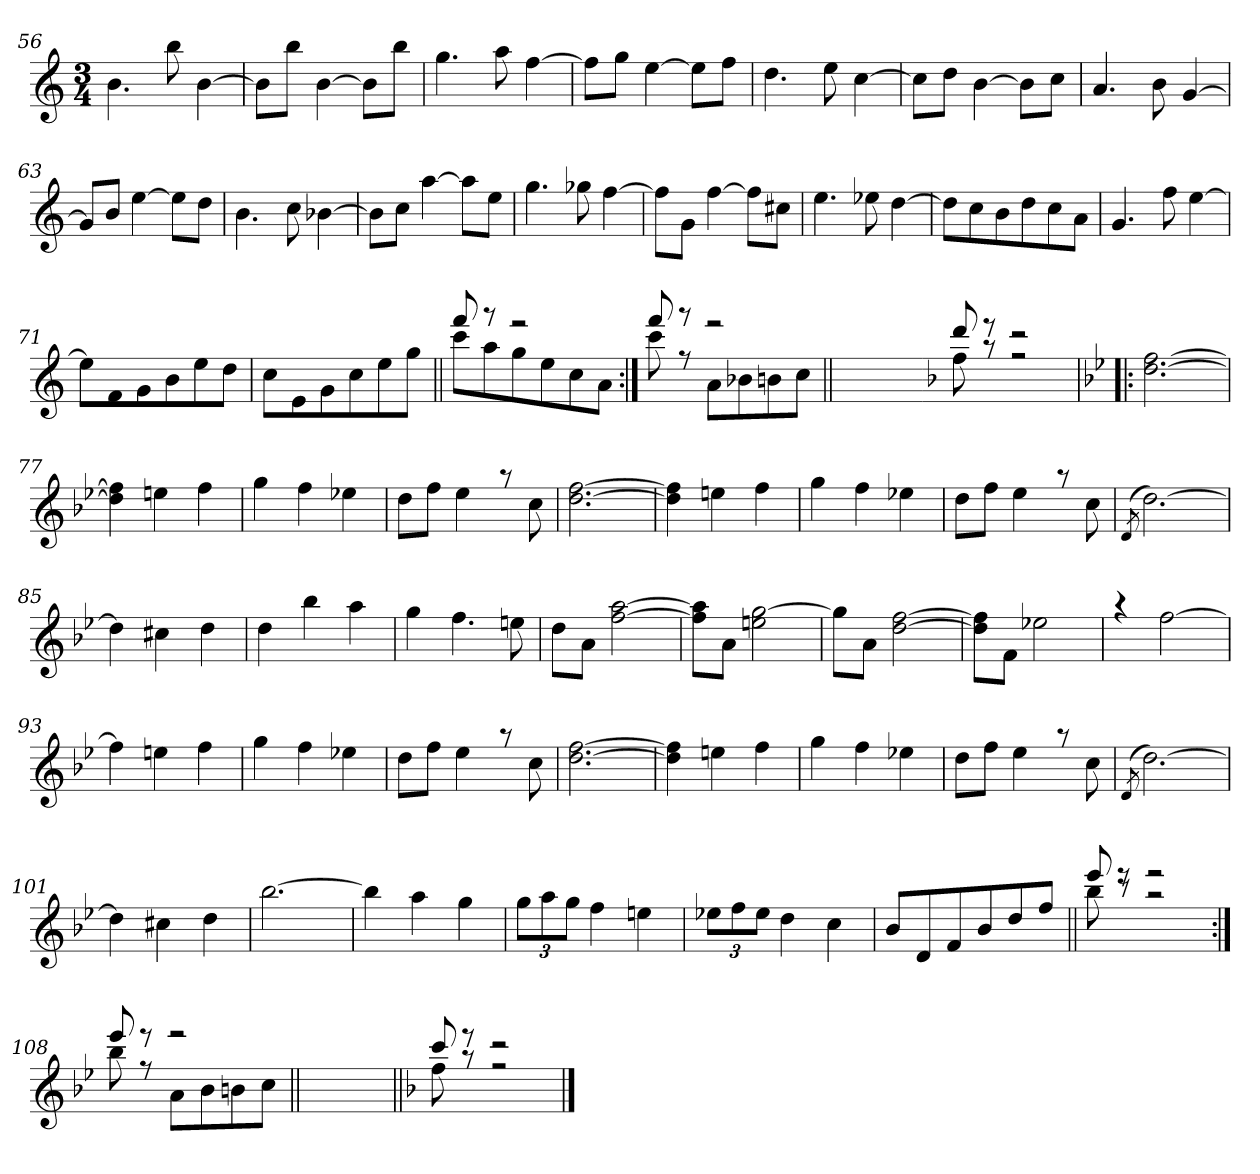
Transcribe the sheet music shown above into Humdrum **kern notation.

**kern
*part1
*staff1
*clefG2
*k[]
*C:
*M3/4
=56
*^
4.b\	2.ryy
8bb\	.
[<4b\	.
=57	=57
8b\L]	2.ryy
8bb\J	.
[<4b\	.
8b\L]	.
8bb\J	.
=58	=58
4.gg\	2.ryy
8aa\	.
[<4ff\	.
=59	=59
8ff\L]	2.ryy
8gg\J	.
[<4ee\	.
8ee\L]	.
8ff\J	.
!!LO:LB:g=z	!!
=60	=60
4.dd\	2.ryy
8ee\	.
[<4cc\	.
=61	=61
8cc\L]	2.ryy
8dd\J	.
[<4b\	.
8b\L]	.
8cc\J	.
=62	=62
4.a/	2.ryy
8b\	.
[>4g/	.
=63	=63
8g/L]	2.ryy
8b/J	.
[<4ee\	.
8ee\L]	.
8dd\J	.
=64	=64
4.b\	2.ryy
8cc\	.
[<4b-X\	.
=65	=65
8b-\L]	2.ryy
8cc\J	.
[<4aa\	.
8aa\L]	.
8ee\J	.
!!LO:LB:g=z	!!
=66	=66
4.gg\	2.ryy
8gg-X\	.
[<4ff\	.
=67	=67
8ff\L]	2.ryy
8g\J	.
[<4ff\	.
8ff\L]	.
8cc#X\J	.
=68	=68
4.ee\	2.ryy
8ee-X\	.
[<4dd\	.
=69	=69
8dd\L]	2.ryy
8cc\	.
8b\	.
8dd\	.
8cc\	.
8a\J	.
=70	=70
4.g/	2.ryy
8ff\	.
[<4ee\	.
!!LO:LB:g=z	!!
=71	=71
8ee\L]	2.ryy
8f\	.
8g\	.
8b\	.
8ee\	.
8dd\J	.
=72	=72
8cc\L	2.ryy
8e\	.
8g\	.
8cc\	.
8ee\	.
8gg\J	.
=73||	=73||
*	*^
8ccc\L	8ryy	8fff!/
8aa\	8ryy	8rfff
8gg\	2ryy	2reee
8ee\	.	.
8cc\	.	.
8a\J	.	.
=74:|!	=74:|!	=74:|!
8ccc\	8ryy	8fff!/
8r	8ryy	8rfff
8a\L	2ryy	2rfff
8b-X\	.	.
8bn\	.	.
8cc\J	.	.
*v	*v	*v
=74X1||
*stria0
2.ryy
!!LO:LB:g=z
=75-
*stria5
*k[b-]
*F:
*^
*	*^
8ff\	8ryy	8ddd!/
8r	8ryy	8rddd
2r	2ryy	2rccc
*v	*v	*v
=76!|:
*k[b-e-]
*B-:
*^
[<2.dd\ [<2.ff\	2.ryy
=77	=77
4dd\] 4ff\]	2.ryy
4een\	.
4ff\	.
=78	=78
4gg\	2.ryy
4ff\	.
4ee-X\	.
=79	=79
8dd\L	2.ryy
8ff\J	.
4ee-\	.
8raa	.
8cc\	.
=80	=80
[<2.dd\ [<2.ff\	2.ryy
!!LO:LB:g=z	!!
=81	=81
4dd\] 4ff\]	2.ryy
4een\	.
4ff\	.
=82	=82
4gg\	2.ryy
4ff\	.
4ee-X\	.
=83	=83
8dd\L	2.ryy
8ff\J	.
4ee-\	.
8raa	.
8cc\	.
=84	=84
(>8qd/	.
[<2.dd\)	2.ryy
=85	=85
4dd\]	2.ryy
4cc#X\	.
4dd\	.
=86	=86
4dd\	2.ryy
4bb-\	.
4aa\	.
!!LO:LB:g=z	!!
=87	=87
4gg\	2.ryy
4.ff\	.
8een\	.
=88	=88
8dd\L	2.ryy
8a\J	.
[<2ff\ [<2aa\	.
=89	=89
8ff\] 8aa\]L	2.ryy
8a\J	.
2een\ [<2gg\	.
=90	=90
8gg\L]	2.ryy
8a\J	.
[<2dd\ [<2ff\	.
=91	=91
8dd\] 8ff\]L	2.ryy
8f\J	.
2ee-X\	.
=92	=92
4raa	2.ryy
[<2ff\	.
!!LO:LB:g=z	!!
=93	=93
4ff\]	2.ryy
4een\	.
4ff\	.
=94	=94
4gg\	2.ryy
4ff\	.
4ee-X\	.
=95	=95
8dd\L	2.ryy
8ff\J	.
4ee-\	.
8raa	.
8cc\	.
=96	=96
[<2.dd\ [<2.ff\	2.ryy
=97	=97
4dd\] 4ff\]	2.ryy
4een\	.
4ff\	.
=98	=98
4gg\	2.ryy
4ff\	.
4ee-X\	.
!!LO:LB:g=z	!!
=99	=99
8dd\L	2.ryy
8ff\J	.
4ee-\	.
8raa	.
8cc\	.
=100	=100
(>8qd/	.
[<2.dd\)	2.ryy
=101	=101
4dd\]	2.ryy
4cc#X\	.
4dd\	.
=102	=102
[<2.bb-\	2.ryy
=103	=103
4bb-\]	2.ryy
4aa\	.
4gg\	.
=104	=104
12gg\L	2.ryy
12aa\	.
12gg\J	.
4ff\	.
4een\	.
!!LO:LB:g=z	!!
=105	=105
12ee-X\L	2.ryy
12ff\	.
12ee-\J	.
4dd\	.
4cc\	.
=106	=106
8b-/L	2.ryy
8d/	.
8f/	.
8b-/	.
8dd/	.
8ff/J	.
=107||	=107||
*	*^
8bb-\	8ryy	8eee-!/
8r	8ryy	8reee
2r	2ryy	2reee
=108:|!	=108:|!	=108:|!
8bb-\	8ryy	8eee-!/
8r	8ryy	8reee
8a\L	2ryy	2reee
8b-\	.	.
8bn\	.	.
8cc\J	.	.
*v	*v	*v
=108X2||
*stria0
2.ryy
=109||
*stria5
*k[b-]
*F:
*^
*	*^
8ff\	8ryy	8ccc!/
8r	8ryy	8rddd
2r	2ryy	2rccc
*v	*v	*v
==
*-
